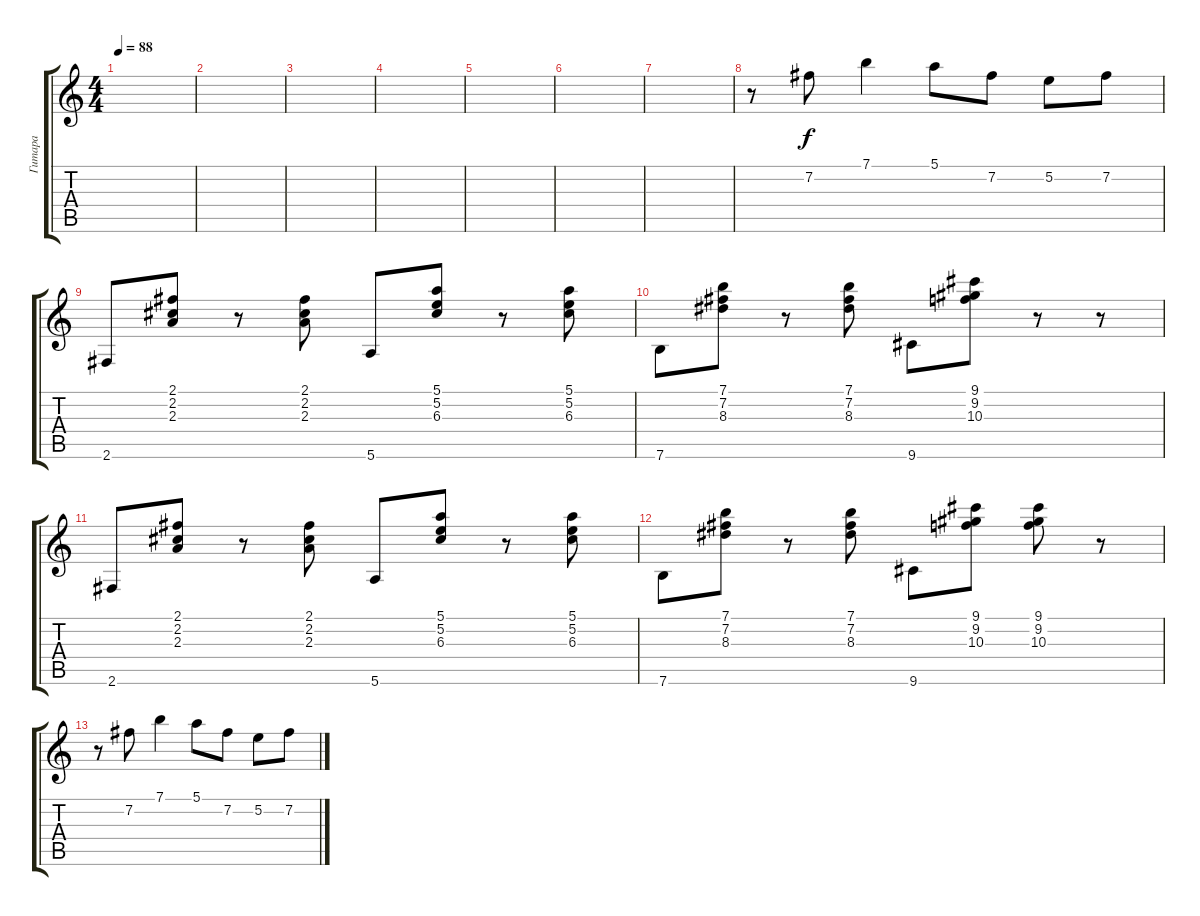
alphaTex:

\track ("Гитара" "Гитара") {instrument electricguitarjazz}
\staff {score tabs}
\tuning (E4 B3 G3 D3 A2 E2) {hide}
\ts (4 4)
\tempo 88
\clef g2
\ks c
|
|
|
|
|
|
|
r.8 7.2.8 7.1.4 5.1.8 7.2.8 5.2.8 7.2.8 |
2.6.8 (2.1 2.2 2.3).8 r.8 (2.1 2.2 2.3).8 5.6.8 (5.1 5.2 6.3).8 r.8 (5.1 5.2 6.3).8 |
7.6.8 (7.1 7.2 8.3).8 r.8 (7.1 7.2 8.3).8 9.6.8 (9.1 9.2 10.3).8 r.8 r.8 |
2.6.8 (2.1 2.2 2.3).8 r.8 (2.1 2.2 2.3).8 5.6.8 (5.1 5.2 6.3).8 r.8 (5.1 5.2 6.3).8 |
7.6.8 (7.1 7.2 8.3).8 r.8 (7.1 7.2 8.3).8 9.6.8 (9.1 9.2 10.3).8 (9.1 9.2 10.3).8 r.8 |
r.8 7.2.8 7.1.4 5.1.8 7.2.8 5.2.8 7.2.8
